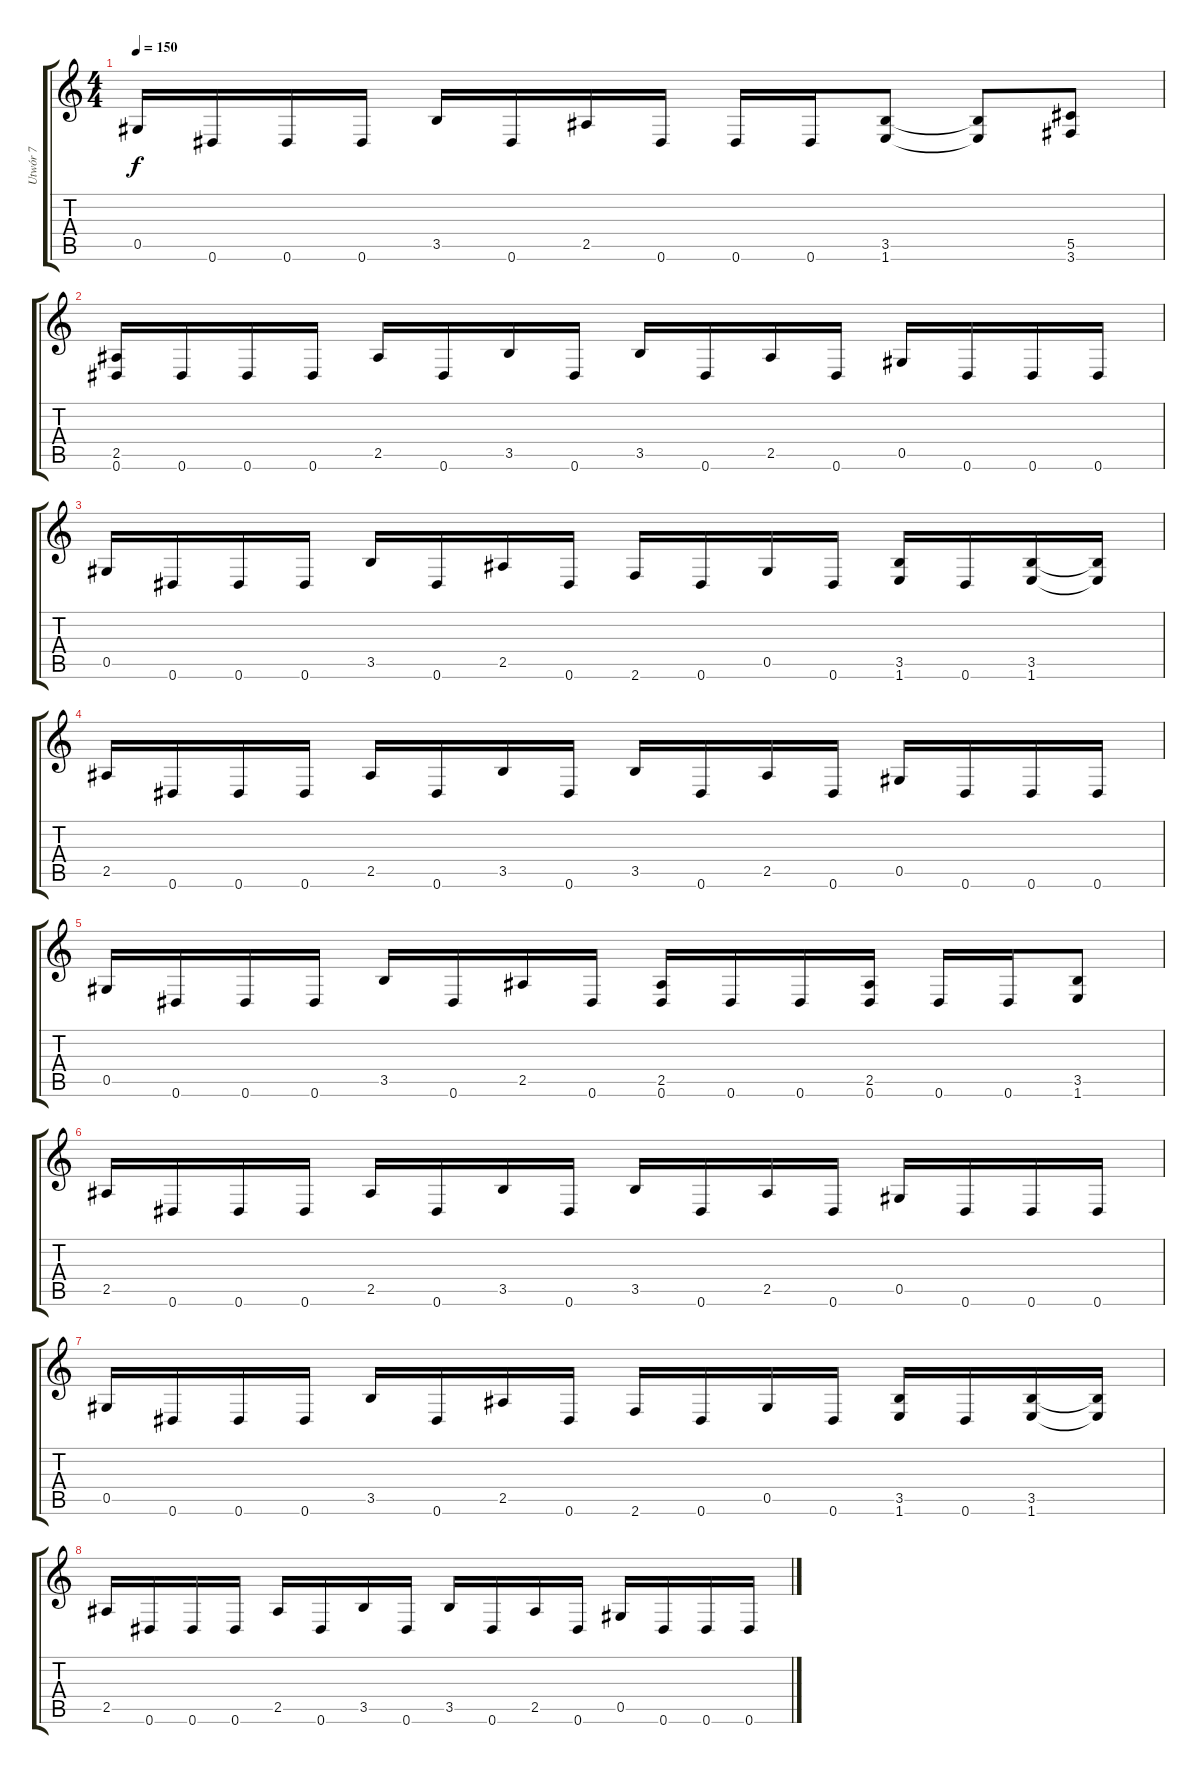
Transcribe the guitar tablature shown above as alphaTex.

\track ("Utwór 7" "Utwór 7") {instrument electricbassfinger}
\staff {score tabs}
\tuning (Eb4 Bb3 Gb3 Db3 Ab2 Eb2) {hide}
\ts (4 4)
\tempo 150
\clef g2
\ks c
0.5.16{dy f} 0.6.16 0.6.16 0.6.16 3.5.16 0.6.16 2.5.16 0.6.16 0.6.16 0.6.16 (3.5 1.6).8 (3.5{t} 1.6{t}).8 (5.5 3.6).8 |
(2.5 0.6).16 0.6.16 0.6.16 0.6.16 2.5.16 0.6.16 3.5.16 0.6.16 3.5.16 0.6.16 2.5.16 0.6.16 0.5.16 0.6.16 0.6.16 0.6.16 |
0.5.16 0.6.16 0.6.16 0.6.16 3.5.16 0.6.16 2.5.16 0.6.16 2.6.16 0.6.16 0.5.16 0.6.16 (3.5 1.6).16 0.6.16 (3.5 1.6).16 (3.5{t} 1.6{t}).16 |
2.5.16 0.6.16 0.6.16 0.6.16 2.5.16 0.6.16 3.5.16 0.6.16 3.5.16 0.6.16 2.5.16 0.6.16 0.5.16 0.6.16 0.6.16 0.6.16 |
0.5.16 0.6.16 0.6.16 0.6.16 3.5.16 0.6.16 2.5.16 0.6.16 (2.5 0.6).16 0.6.16 0.6.16 (2.5 0.6).16 0.6.16 0.6.16 (3.5 1.6).8 |
2.5.16 0.6.16 0.6.16 0.6.16 2.5.16 0.6.16 3.5.16 0.6.16 3.5.16 0.6.16 2.5.16 0.6.16 0.5.16 0.6.16 0.6.16 0.6.16 |
0.5.16 0.6.16 0.6.16 0.6.16 3.5.16 0.6.16 2.5.16 0.6.16 2.6.16 0.6.16 0.5.16 0.6.16 (3.5 1.6).16 0.6.16 (3.5 1.6).16 (3.5{t} 1.6{t}).16 |
2.5.16 0.6.16 0.6.16 0.6.16 2.5.16 0.6.16 3.5.16 0.6.16 3.5.16 0.6.16 2.5.16 0.6.16 0.5.16 0.6.16 0.6.16 0.6.16
